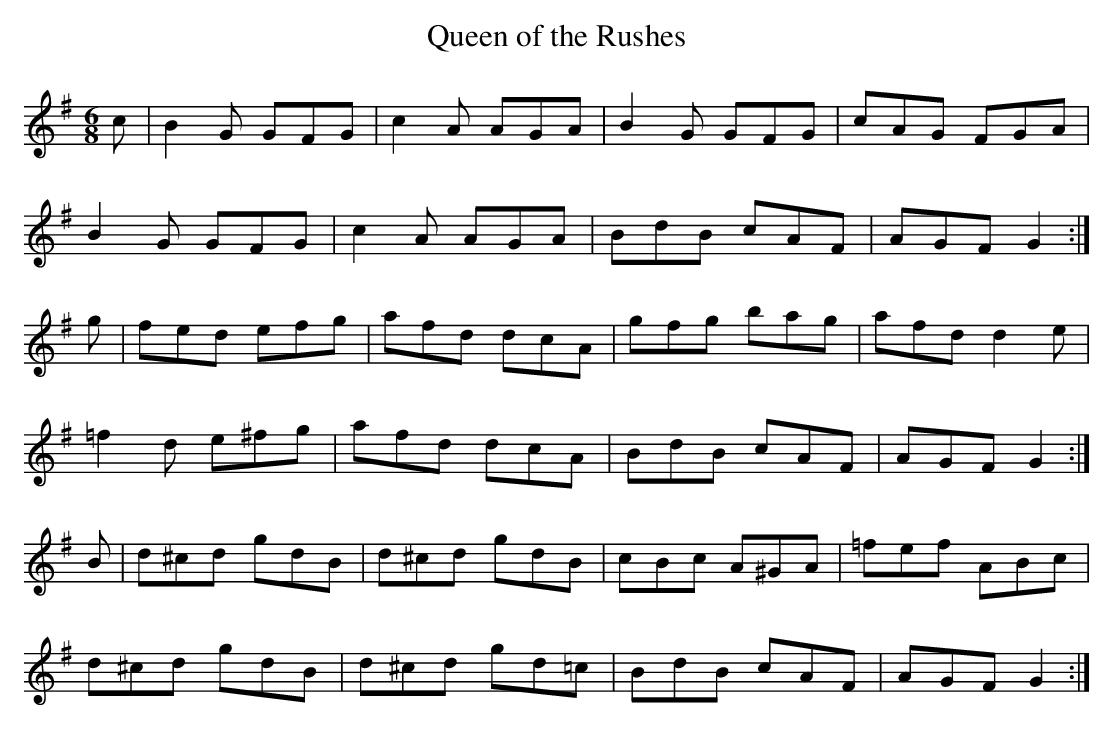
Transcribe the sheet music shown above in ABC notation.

X:1
T:Queen of the Rushes
M:6/8
L:1/8
K:G Major
c|B2G GFG|c2A AGA|B2G GFG|cAG FGA|!
B2G GFG|c2A AGA|BdB cAF|AGF G2:|!
g|fed efg|afd dcA|gfg bag|afd d2e|!
=f2d e^fg|afd dcA|BdB cAF|AGF G2:|!
B|d^cd gdB|d^cd gdB|cBc A^GA|=fef ABc|!
d^cd gdB|d^cd gd=c|BdB cAF|AGF G2:|!
